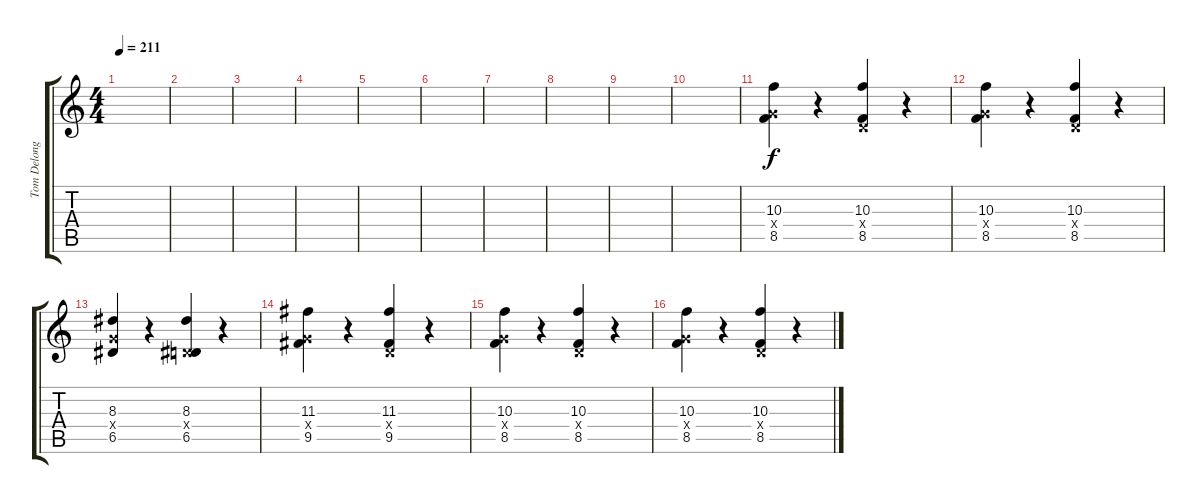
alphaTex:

\track ("Tom Delonge (Guitar 2)" "Tom Delong") {instrument overdrivenguitar}
\staff {score tabs}
\tuning (E4 B3 G3 D3 A2 E2) {hide}
\ts (4 4)
\tempo 211
\clef g2
\ks c
|
|
|
|
|
|
|
|
|
|
(10.3 5.4{x} 8.5).4 r.4 (10.3 0.4{x} 8.5).4 r.4 |
(10.3 5.4{x} 8.5).4 r.4 (10.3 0.4{x} 8.5).4 r.4 |
(8.3 5.4{x} 6.5).4 r.4 (8.3 0.4{x} 6.5).4 r.4 |
(11.3 5.4{x} 9.5).4 r.4 (11.3 0.4{x} 9.5).4 r.4 |
(10.3 5.4{x} 8.5).4 r.4 (10.3 0.4{x} 8.5).4 r.4 |
(10.3 5.4{x} 8.5).4 r.4 (10.3 0.4{x} 8.5).4 r.4
